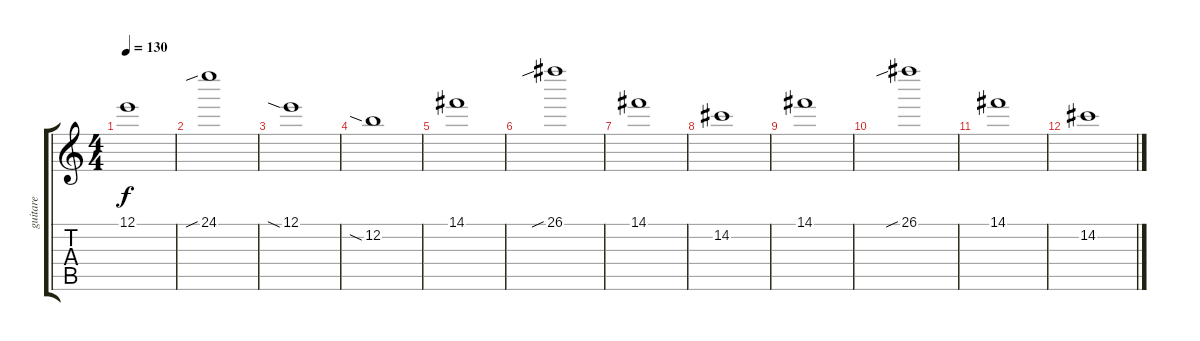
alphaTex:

\track ("guitare" "guitare") {instrument overdrivenguitar}
\staff {score tabs}
\tuning (E4 B3 G3 D3 A2 E2) {hide}
\ts (4 4)
\tempo 130
\clef g2
\ks c
12.1.1{dy f} |
24.1{sib}.1 |
12.1{sia}.1 |
12.2{sia}.1 |
14.1.1 |
26.1{sib}.1 |
14.1.1 |
14.2.1 |
14.1.1 |
26.1{sib}.1 |
14.1.1 |
14.2.1
